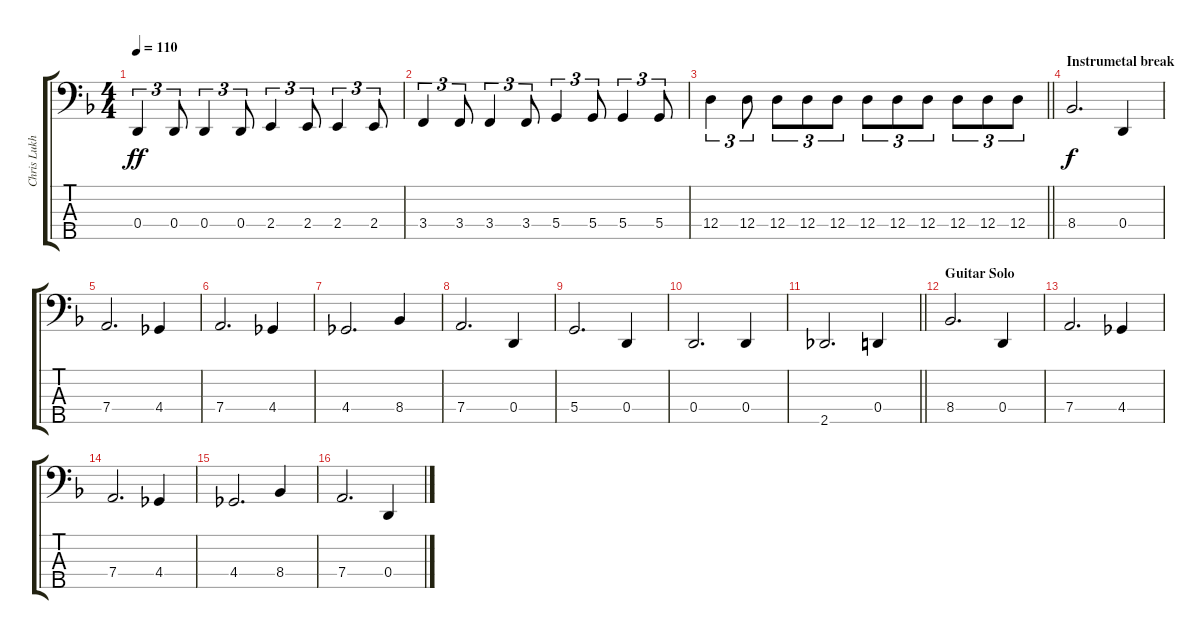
\track ("Chris Lukhaup " "Chris Lukh") {instrument electricbassfinger}
\staff {score tabs}
\tuning (G2 D2 A1 D1 B0) {hide}
\ts (4 4)
\tempo 110
\clef f4
\ks f
0.4.4{tu (3 2) dy ff} 0.4.8{tu (3 2)} 0.4.4{tu (3 2)} 0.4.8{tu (3 2)} 2.4.4{tu (3 2)} 2.4.8{tu (3 2)} 2.4.4{tu (3 2)} 2.4.8{tu (3 2)} |
3.4.4{tu (3 2)} 3.4.8{tu (3 2)} 3.4.4{tu (3 2)} 3.4.8{tu (3 2)} 5.4.4{tu (3 2)} 5.4.8{tu (3 2)} 5.4.4{tu (3 2)} 5.4.8{tu (3 2)} |
\barLineRight lightlight
12.4.4{tu (3 2)} 12.4.8{tu (3 2)} 12.4.8{tu (3 2)} 12.4.8{tu (3 2)} 12.4.8{tu (3 2)} 12.4.8{tu (3 2)} 12.4.8{tu (3 2)} 12.4.8{tu (3 2)} 12.4.8{tu (3 2)} 12.4.8{tu (3 2)} 12.4.8{tu (3 2)} |
\section ("" "Instrumetal break")
8.4.2{d dy f} 0.4.4 |
7.4.2{d} 4.4.4 |
7.4.2{d} 4.4.4 |
4.4.2{d} 8.4.4 |
7.4.2{d} 0.4.4 |
5.4.2{d} 0.4.4 |
0.4.2{d} 0.4.4 |
\barLineRight lightlight
2.5.2{d} 0.4.4 |
\section ("" "Guitar Solo")
8.4.2{d} 0.4.4 |
7.4.2{d} 4.4.4 |
7.4.2{d} 4.4.4 |
4.4.2{d} 8.4.4 |
7.4.2{d} 0.4.4
